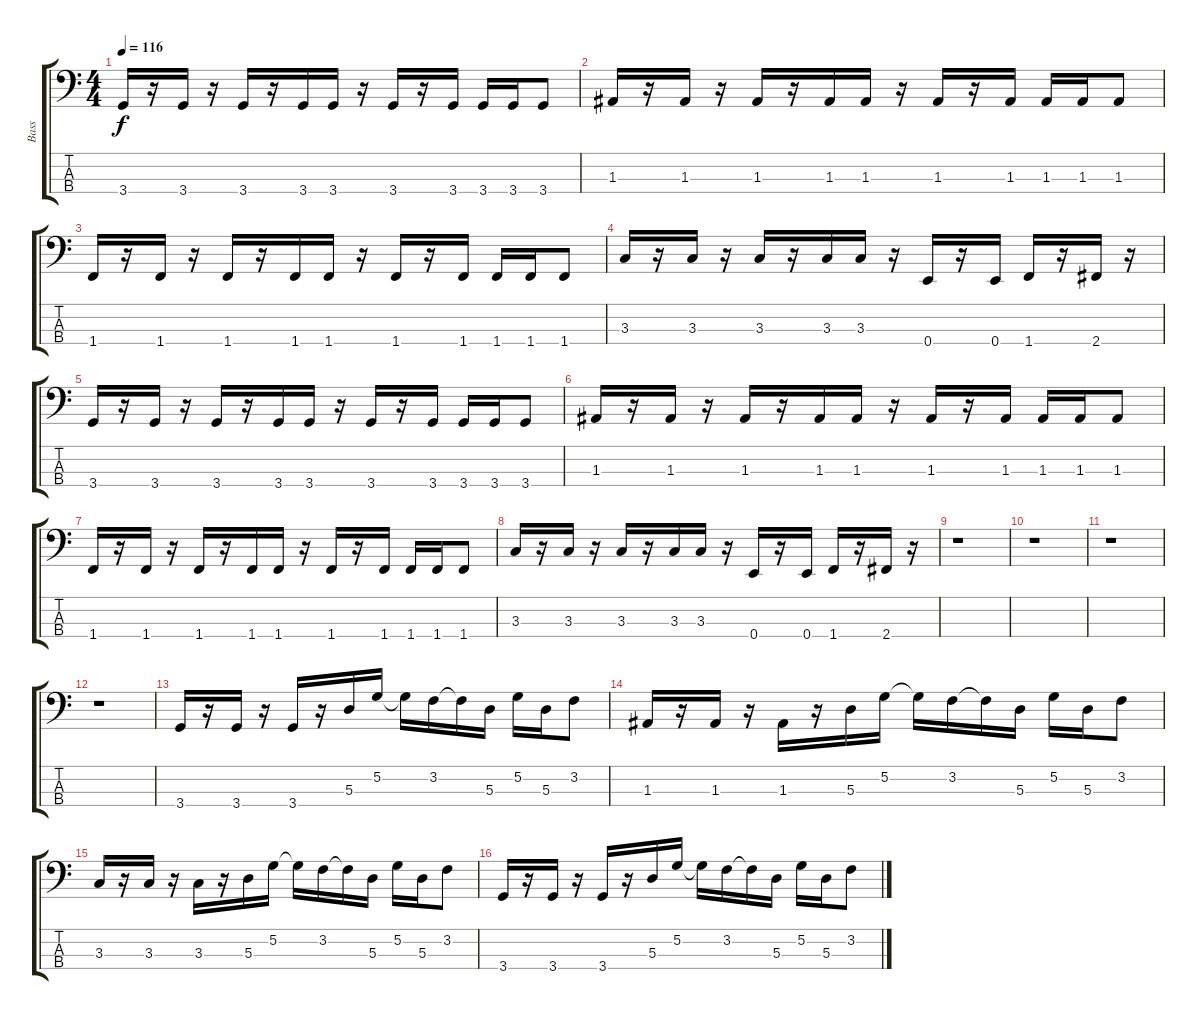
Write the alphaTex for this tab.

\track ("Bass" "Bass") {instrument electricbassfinger}
\staff {score tabs}
\tuning (G2 D2 A1 E1) {hide}
\ts (4 4)
\tempo 116
\clef f4
\ks c
3.4.16{dy f} r.16 3.4.16 r.16 3.4.16 r.16 3.4.16 3.4.16 r.16 3.4.16 r.16 3.4.16 3.4.16 3.4.16 3.4.8 |
1.3.16 r.16 1.3.16 r.16 1.3.16 r.16 1.3.16 1.3.16 r.16 1.3.16 r.16 1.3.16 1.3.16 1.3.16 1.3.8 |
1.4.16 r.16 1.4.16 r.16 1.4.16 r.16 1.4.16 1.4.16 r.16 1.4.16 r.16 1.4.16 1.4.16 1.4.16 1.4.8 |
3.3.16 r.16 3.3.16 r.16 3.3.16 r.16 3.3.16 3.3.16 r.16 0.4.16 r.16 0.4.16 1.4.16 r.16 2.4.16 r.16 |
3.4.16 r.16 3.4.16 r.16 3.4.16 r.16 3.4.16 3.4.16 r.16 3.4.16 r.16 3.4.16 3.4.16 3.4.16 3.4.8 |
1.3.16 r.16 1.3.16 r.16 1.3.16 r.16 1.3.16 1.3.16 r.16 1.3.16 r.16 1.3.16 1.3.16 1.3.16 1.3.8 |
1.4.16 r.16 1.4.16 r.16 1.4.16 r.16 1.4.16 1.4.16 r.16 1.4.16 r.16 1.4.16 1.4.16 1.4.16 1.4.8 |
3.3.16 r.16 3.3.16 r.16 3.3.16 r.16 3.3.16 3.3.16 r.16 0.4.16 r.16 0.4.16 1.4.16 r.16 2.4.16 r.16 |
r.1 |
r.1 |
r.1 |
r.1 |
3.4.16 r.16 3.4.16 r.16 3.4.16 r.16 5.3.16 5.2.16 5.2{t}.16 3.2.16 3.2{t}.16 5.3.16 5.2.16 5.3.16 3.2.8 |
1.3.16 r.16 1.3.16 r.16 1.3.16 r.16 5.3.16 5.2.16 5.2{t}.16 3.2.16 3.2{t}.16 5.3.16 5.2.16 5.3.16 3.2.8 |
3.3.16 r.16 3.3.16 r.16 3.3.16 r.16 5.3.16 5.2.16 5.2{t}.16 3.2.16 3.2{t}.16 5.3.16 5.2.16 5.3.16 3.2.8 |
3.4.16 r.16 3.4.16 r.16 3.4.16 r.16 5.3.16 5.2.16 5.2{t}.16 3.2.16 3.2{t}.16 5.3.16 5.2.16 5.3.16 3.2.8
